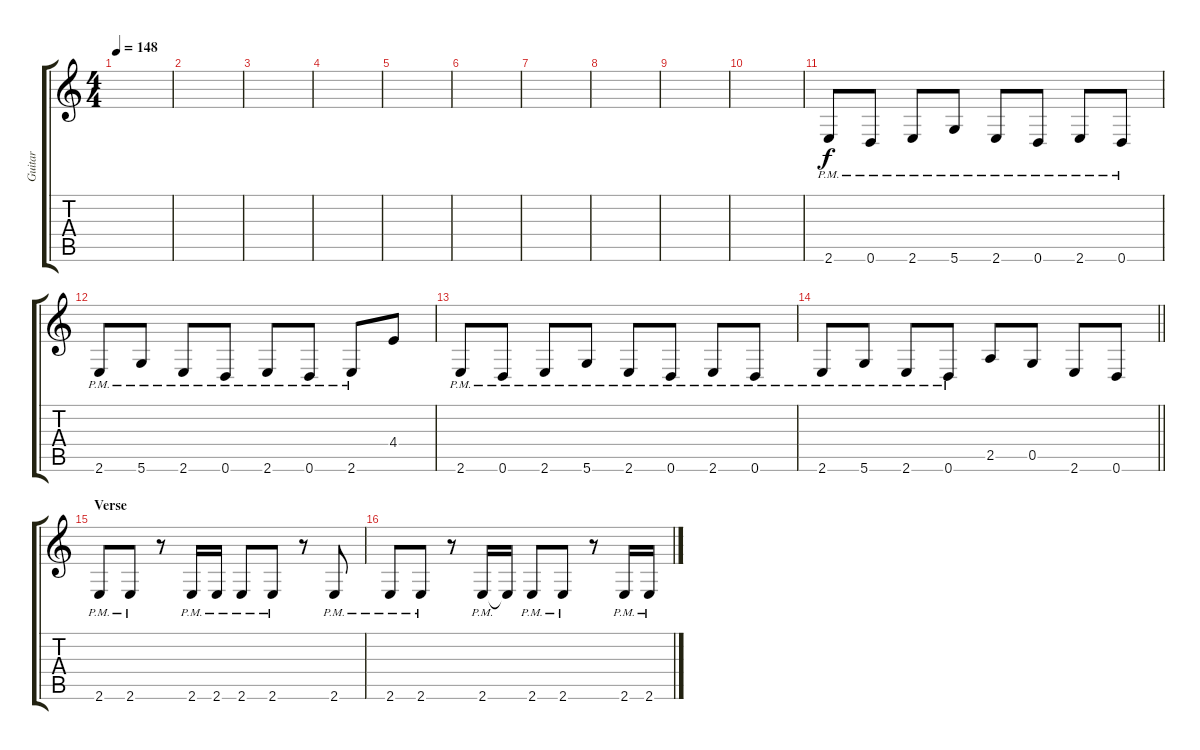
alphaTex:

\track ("Guitar" "Guitar") {instrument overdrivenguitar}
\staff {score tabs}
\tuning (D4 A3 F3 C3 G2 D2) {hide}
\ts (4 4)
\tempo 148
\clef g2
\ks c
|
|
|
|
|
|
|
|
|
|
2.6{pm}.8{dy f} 0.6{pm}.8 2.6{pm}.8 5.6{pm}.8 2.6{pm}.8 0.6{pm}.8 2.6{pm}.8 0.6{pm}.8 |
2.6{pm}.8 5.6{pm}.8 2.6{pm}.8 0.6{pm}.8 2.6{pm}.8 0.6{pm}.8 2.6{pm}.8 4.4.8 |
2.6{pm}.8 0.6{pm}.8 2.6{pm}.8 5.6{pm}.8 2.6{pm}.8 0.6{pm}.8 2.6{pm}.8 0.6{pm}.8 |
\barLineRight lightlight
2.6{pm}.8 5.6{pm}.8 2.6{pm}.8 0.6{pm}.8 2.5.8 0.5.8 2.6.8 0.6.8 |
\section ("" "Verse")
2.6{pm}.8 2.6{pm}.8 r.8 2.6{pm}.16 2.6{pm}.16 2.6{pm}.8 2.6{pm}.8 r.8 2.6{pm}.8 |
2.6{pm}.8 2.6{pm}.8 r.8 2.6{pm}.16 2.6{t}.16 2.6{pm}.8 2.6{pm}.8 r.8 2.6{pm}.16 2.6{pm}.16
